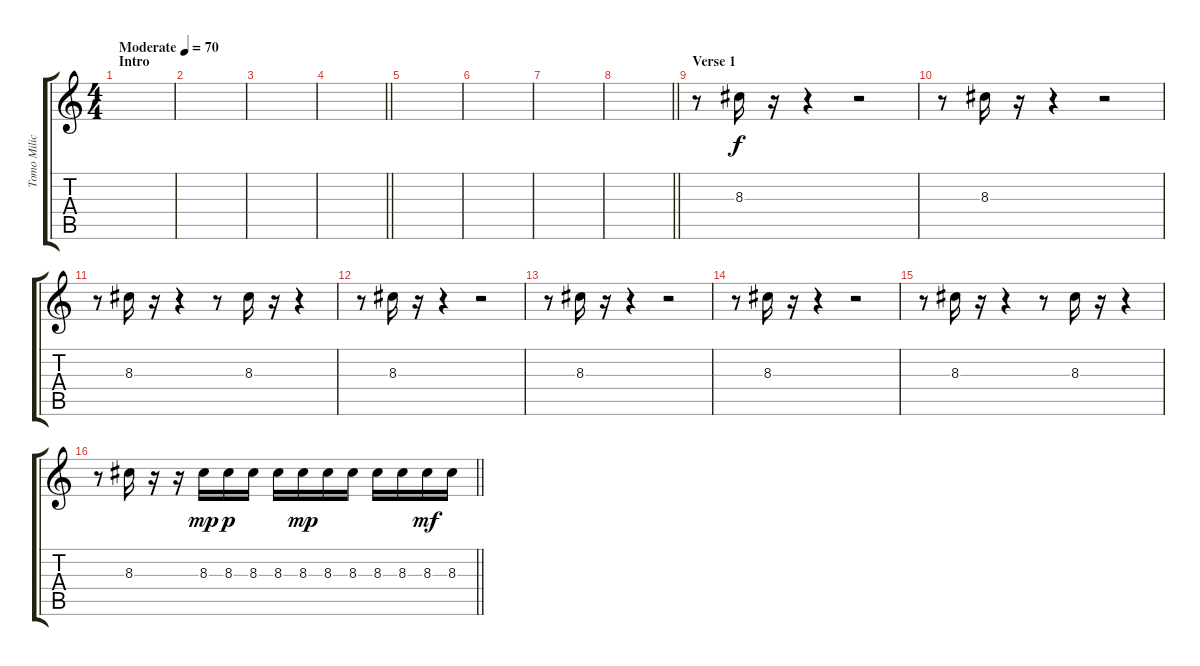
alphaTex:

\track ("Tomo Milicevic - Guitar" "Tomo Milic") {instrument distortionguitar}
\staff {score tabs}
\tuning (D4 A3 F3 C3 G2 C2) {hide}
\ts (4 4)
\section ("" "Intro")
\tempo (70 "Moderate")
\clef g2
\ks c
|
|
|
\barLineRight lightlight
|
\section ("" "")
|
|
|
\barLineRight lightlight
|
\section ("" "Verse 1")
r.8 8.3.16 r.16 r.4 r.2 |
r.8 8.3.16 r.16 r.4 r.2 |
r.8 8.3.16 r.16 r.4 r.8 8.3.16 r.16 r.4 |
r.8 8.3.16 r.16 r.4 r.2 |
r.8 8.3.16 r.16 r.4 r.2 |
r.8 8.3.16 r.16 r.4 r.2 |
r.8 8.3.16 r.16 r.4 r.8 8.3.16 r.16 r.4 |
\barLineRight lightlight
r.8 8.3.16 r.16 r.16 8.3.16{dy mp} 8.3.16{dy p} 8.3.16 8.3.16 8.3.16{dy mp} 8.3.16 8.3.16 8.3.16 8.3.16 8.3.16{dy mf} 8.3.16
